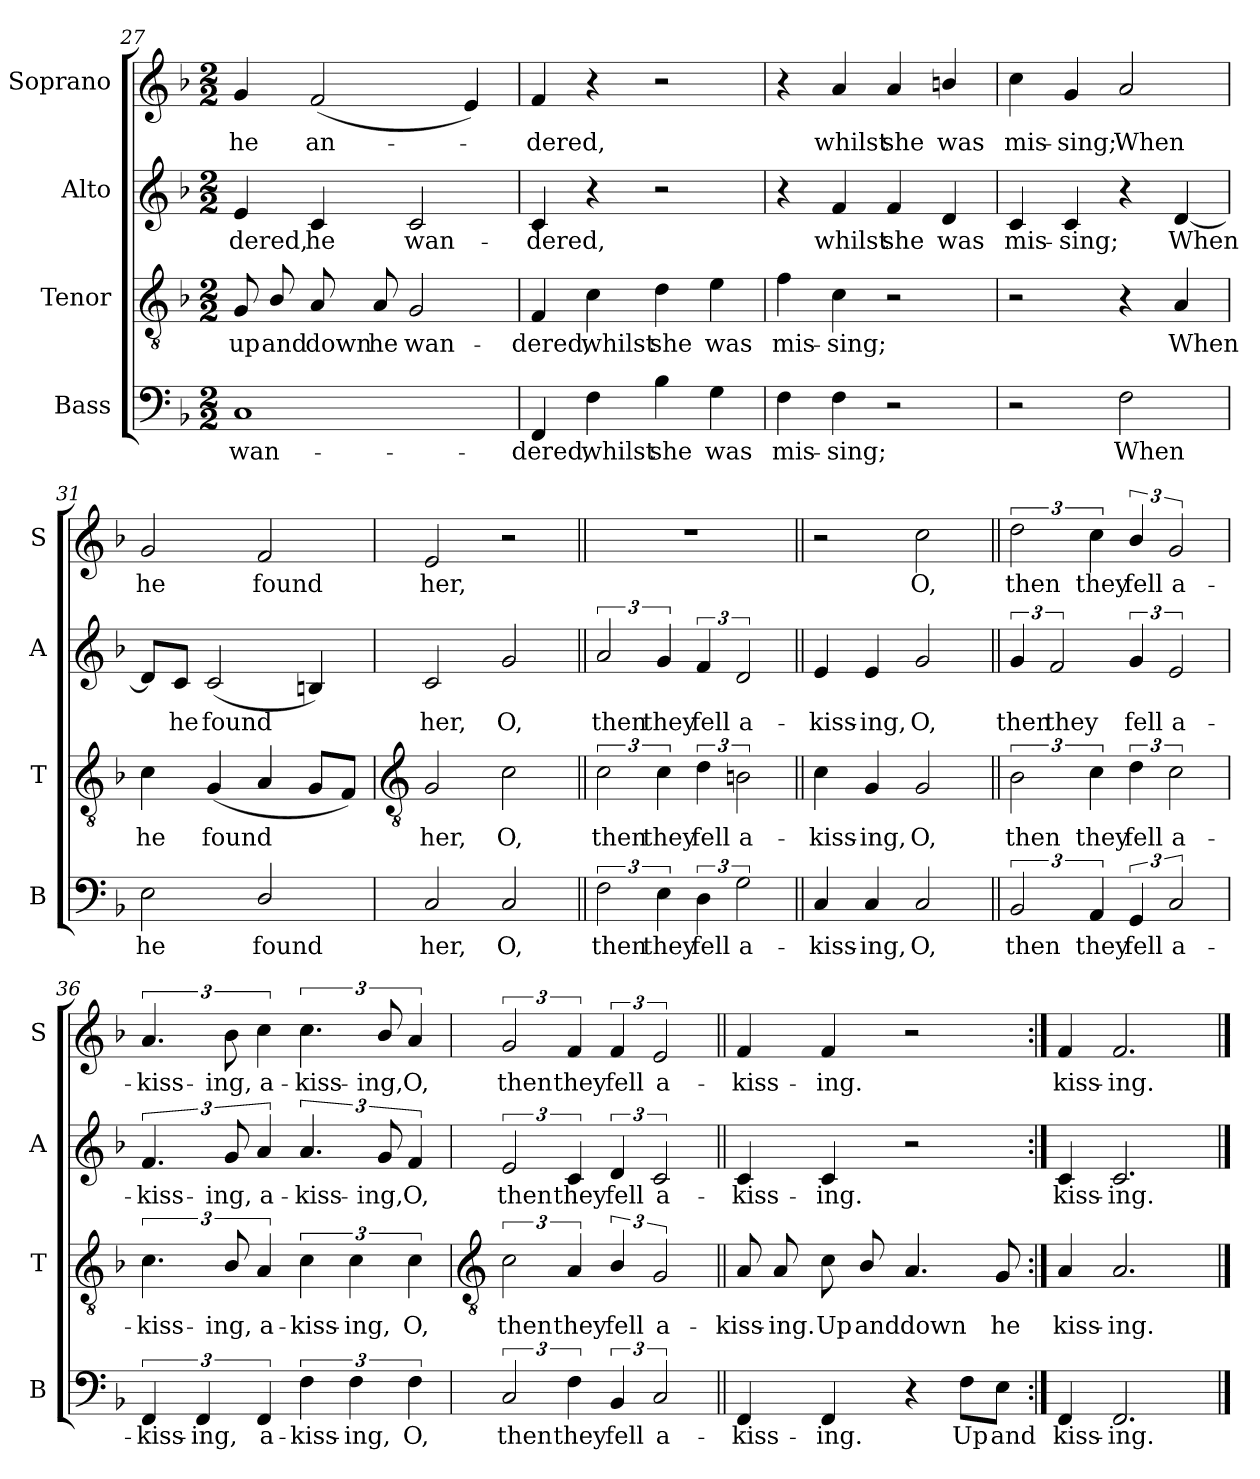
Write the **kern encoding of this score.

**kern	**text	**kern	**text	**kern	**text	**kern	**text
*part4	*part4	*part3	*part3	*part2	*part2	*part1	*part1
*staff4	*staff4	*staff3	*staff3	*staff2	*staff2	*staff1	*staff1
*I"Bass	*	*I"Tenor	*	*I"Alto	*	*I"Soprano	*
*I'B	*	*I'T	*	*I'A	*	*I'S	*
!!LO:LB:g=z
*clefF4	*	*clefGv2	*	*clefG2	*	*clefG2	*
*k[b-]	*	*k[b-]	*	*k[b-]	*	*k[b-]	*
*F:	*	*F:	*	*F:	*	*F:	*
*M2/2	*	*M2/2	*	*M2/2	*	*M2/2	*
=27	=27	=27	=27	=27	=27	=27	=27
!	!LO:LY:b	!	!LO:LY:b	!	!LO:LY:b	!	!LO:LY:b
1C	wan-	8G	up	4e	dered,	4g	he
!	!	!	!LO:LY:b	!	!	!	!
.	.	8B-/	and	.	.	.	.
!	!	!	!LO:LY:b	!	!LO:LY:b	!	!LO:LY:b
.	.	8A	down	4c	he	(<2f	an-
!	!	!	!LO:LY:b	!	!	!	!
.	.	8A	he	.	.	.	.
!	!	!	!LO:LY:b	!	!LO:LY:b	!	!
.	.	2G	wan-	2c	wan-	.	.
.	.	.	.	.	.	4e)	.
=28	=28	=28	=28	=28	=28	=28	=28
!	!LO:LY:b	!	!LO:LY:b	!	!LO:LY:b	!	!LO:LY:b
4FF	-dered,	4F	-dered,	4c	-dered,	4f	dered,
!	!LO:LY:b	!	!LO:LY:b	!	!	!	!
4F	whilst	4c	whilst	4r	.	4r	.
!	!LO:LY:b	!	!LO:LY:b	!	!	!	!
4B-	she	4d	she	2r	.	2r	.
!	!LO:LY:b	!	!LO:LY:b	!	!	!	!
4G	was	4e	was	.	.	.	.
=29	=29	=29	=29	=29	=29	=29	=29
!	!LO:LY:b	!	!LO:LY:b	!	!	!	!
4F	mis-	4f	mis-	4r	.	4r	.
!	!LO:LY:b	!	!LO:LY:b	!	!LO:LY:b	!	!LO:LY:b
4F	-sing;	4c	-sing;	4f	whilst	4a	whilst
!	!	!	!	!	!LO:LY:b	!	!LO:LY:b
2r	.	2r	.	4f	she	4a	she
!	!	!	!	!	!LO:LY:b	!	!LO:LY:b
.	.	.	.	4d	was	4bn/	was
=30	=30	=30	=30	=30	=30	=30	=30
!	!	!	!	!	!LO:LY:b	!	!LO:LY:b
2r	.	2r	.	4c	mis-	4cc	mis-
!	!	!	!	!	!LO:LY:b	!	!LO:LY:b
.	.	.	.	4c	-sing;	4g	-sing;
!	!LO:LY:b	!	!	!	!	!	!LO:LY:b
2F	When	4r	.	4r	.	2a	When
!	!	!	!LO:LY:b	!	!LO:LY:b	!	!
.	.	4A	When	[4d	When	.	.
=31	=31	=31	=31	=31	=31	=31	=31
!	!LO:LY:b	!	!LO:LY:b	!	!	!	!LO:LY:b
2E	he	4c	he	8d/L]	.	2g	he
!	!	!	!	!	!LO:LY:b	!	!
.	.	.	.	8c/J	he	.	.
!	!	!	!LO:LY:b	!	!LO:LY:b	!	!
.	.	(<4G	found	(<2c	found	.	.
!	!LO:LY:b	!	!	!	!	!	!LO:LY:b
2D/	found	4A	.	.	.	2f	found
.	.	8GL	.	4Bn)	.	.	.
.	.	8FJ)	.	.	.	.	.
!!LO:LB:g=z
=32	=32	=32	=32	=32	=32	=32	=32
*	*	*clefGv2	*	*	*	*	*
!	!LO:LY:b	!	!LO:LY:b	!	!LO:LY:b	!	!LO:LY:b
2C	her,	2G	her,	2c	her,	2e	her,
!	!LO:LY:b	!	!LO:LY:b	!	!LO:LY:b	!	!
2C	O,	2c	O,	2g	O,	2r	.
=33||	=33||	=33||	=33||	=33||	=33||	=33||	=33||
!	!LO:LY:b	!	!LO:LY:b	!	!LO:LY:b	!	!
3F	then	3c	then	3a	then	1r	.
!	!LO:LY:b	!	!LO:LY:b	!	!LO:LY:b	!	!
6E	they	6c	they	6g	they	.	.
!	!LO:LY:b	!	!LO:LY:b	!	!LO:LY:b	!	!
6D	fell	6d	fell	6f	fell	.	.
!	!LO:LY:b	!	!LO:LY:b	!	!LO:LY:b	!	!
3G	a-	3Bn	a-	3d	a-	.	.
=34||	=34||	=34||	=34||	=34||	=34||	=34||	=34||
!	!LO:LY:b	!	!LO:LY:b	!	!LO:LY:b	!	!
4C	-kiss-	4c	-kiss-	4e	-kiss-	2r	.
!	!LO:LY:b	!	!LO:LY:b	!	!LO:LY:b	!	!
4C	-ing,	4G	-ing,	4e	-ing,	.	.
!	!LO:LY:b	!	!LO:LY:b	!	!LO:LY:b	!	!LO:LY:b
2C	O,	2G	O,	2g	O,	2cc	O,
=35||	=35||	=35||	=35||	=35||	=35||	=35||	=35||
!	!LO:LY:b	!	!LO:LY:b	!	!LO:LY:b	!	!LO:LY:b
3BB-	then	3B-	then	6g	then	3dd	then
!	!	!	!	!	!LO:LY:b	!	!
.	.	.	.	3f	they	.	.
!	!LO:LY:b	!	!LO:LY:b	!	!	!	!LO:LY:b
6AA	they	6c	they	.	.	6cc	they
!	!LO:LY:b	!	!LO:LY:b	!	!LO:LY:b	!	!LO:LY:b
6GG	fell	6d	fell	6g	fell	6b-/	fell
!	!LO:LY:b	!	!LO:LY:b	!	!LO:LY:b	!	!LO:LY:b
3C	a-	3c	a-	3e	a-	3g	a-
=36	=36	=36	=36	=36	=36	=36	=36
!	!LO:LY:b	!	!LO:LY:b	!	!LO:LY:b	!	!LO:LY:b
6FF	-kiss-	6.c	-kiss-	6.f	-kiss-	6.a	-kiss-
!	!LO:LY:b	!	!	!	!	!	!
6FF	-ing,	.	.	.	.	.	.
!	!	!	!LO:LY:b	!	!LO:LY:b	!	!LO:LY:b
.	.	12B-/	-ing,	12g	-ing,	12b-	-ing,
!	!LO:LY:b	!	!LO:LY:b	!	!LO:LY:b	!	!LO:LY:b
6FF	a-	6A	a-	6a	a-	6cc	a-
!	!LO:LY:b	!	!LO:LY:b	!	!LO:LY:b	!	!LO:LY:b
6F	-kiss-	6c	-kiss-	6.a	-kiss-	6.cc	-kiss-
!	!LO:LY:b	!	!LO:LY:b	!	!	!	!
6F	-ing,	6c	-ing,	.	.	.	.
!	!	!	!	!	!LO:LY:b	!	!LO:LY:b
.	.	.	.	12g	-ing,	12b-/	-ing,
!	!LO:LY:b	!	!LO:LY:b	!	!LO:LY:b	!	!LO:LY:b
6F	O,	6c	O,	6f	O,	6a	O,
!!LO:LB:g=z
=37	=37	=37	=37	=37	=37	=37	=37
*	*	*clefGv2	*	*	*	*	*
!	!LO:LY:b	!	!LO:LY:b	!	!LO:LY:b	!	!LO:LY:b
3C	then	3c	then	3e	then	3g	then
!	!LO:LY:b	!	!LO:LY:b	!	!LO:LY:b	!	!LO:LY:b
6F	they	6A	they	6c	they	6f	they
!	!LO:LY:b	!	!LO:LY:b	!	!LO:LY:b	!	!LO:LY:b
6BB-	fell	6B-/	fell	6d	fell	6f	fell
!	!LO:LY:b	!	!LO:LY:b	!	!LO:LY:b	!	!LO:LY:b
3C	a-	3G	a-	3c	a-	3e	a-
=38||	=38||	=38||	=38||	=38||	=38||	=38||	=38||
!	!LO:LY:b	!	!LO:LY:b	!	!LO:LY:b	!	!LO:LY:b
4FF	-kiss-	8A	-kiss-	4c	-kiss-	4f	-kiss-
!	!	!	!LO:LY:b	!	!	!	!
.	.	8A	-ing.	.	.	.	.
!	!LO:LY:b	!	!LO:LY:b	!	!LO:LY:b	!	!LO:LY:b
4FF	-ing.	8c	Up	4c	-ing.	4f	-ing.
!	!	!	!LO:LY:b	!	!	!	!
.	.	8B-/	and	.	.	.	.
!	!	!	!LO:LY:b	!	!	!	!
4r	.	4.A	down	2r	.	2r	.
!	!LO:LY:b	!	!	!	!	!	!
8F\L	Up	.	.	.	.	.	.
!	!LO:LY:b	!	!LO:LY:b	!	!	!	!
8E\J	and	8G	he	.	.	.	.
=39:|!	=39:|!	=39:|!	=39:|!	=39:|!	=39:|!	=39:|!	=39:|!
!	!LO:LY:b	!	!LO:LY:b	!	!LO:LY:b	!	!LO:LY:b
4FF	kiss-	4A	kiss-	4c	kiss-	4f	kiss-
!	!LO:LY:b	!	!LO:LY:b	!	!LO:LY:b	!	!LO:LY:b
2.FF	-ing.	2.A	-ing.	2.c	-ing.	2.f	-ing.
==	==	==	==	==	==	==	==
*-	*-	*-	*-	*-	*-	*-	*-
